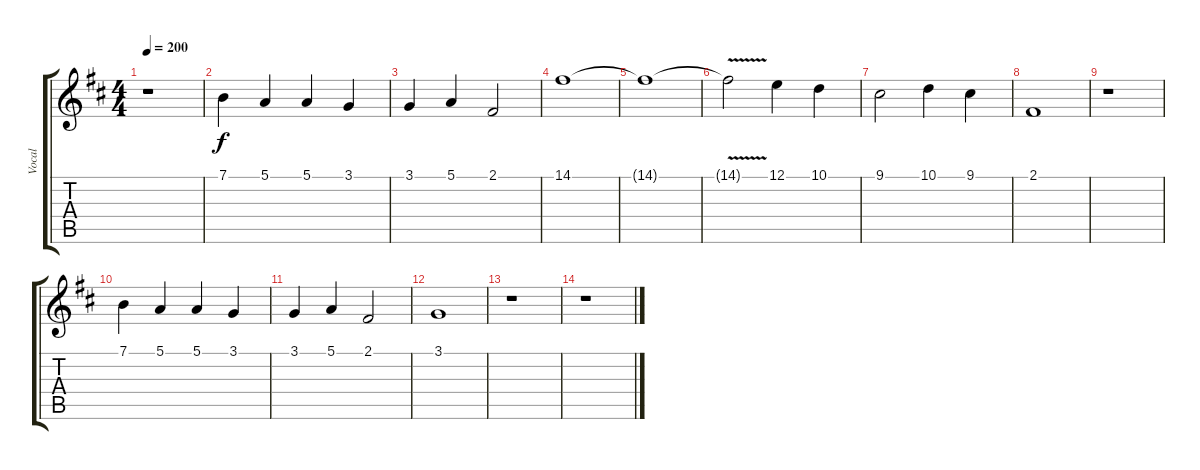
\track ("Vocal" "Vocal") {instrument choiraahs}
\staff {score tabs}
\tuning (E4 B3 G3 D3 A2 E2) {hide}
\ts (4 4)
\tempo 200
\clef g2
\ks bminor
r.1{dy f} |
7.1.4 5.1.4 5.1.4 3.1.4 |
3.1.4 5.1.4 2.1.2 |
14.1.1 |
14.1{t}.1 |
14.1{v t}.2 12.1.4 10.1.4 |
9.1.2 10.1.4 9.1.4 |
2.1.1 |
r.1 |
7.1.4 5.1.4 5.1.4 3.1.4 |
3.1.4 5.1.4 2.1.2 |
3.1.1 |
r.1 |
r.1
